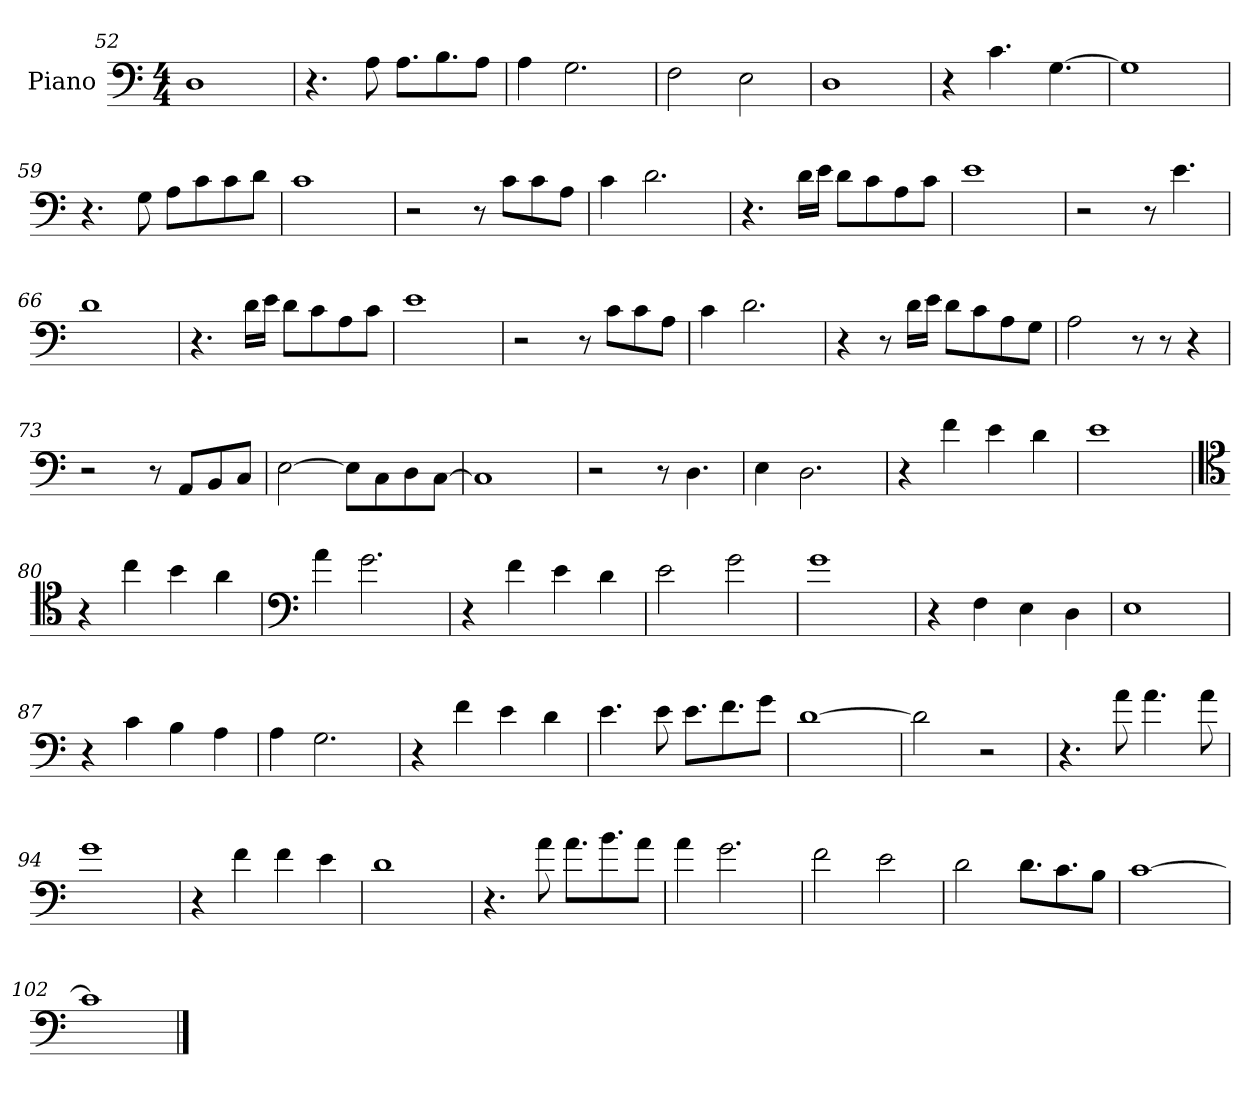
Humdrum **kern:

**kern
*part1
*staff1
*I"Piano
*I'Pno.
*clefF4
*k[]
*M4/4
=52
1D
=53
4.r
8A\
8.A\L
8.B\
8A\J
=54
4A\
2.G\
=55
2F\
2E\
=56
1D
!!LO:LB:g=z
=57
4r
4.c\
[4.G\
=58
1G]
=59
4.r
8G\
8A\L
8c\
8c\
8d\J
=60
1c
=61
2r
8r
8c\L
8c\
8A\J
=62
4c\
2.d\
=63
4.r
16d\LL
16e\JJ
8d\L
8c\
8A\
8c\J
=64
1e
=65
2r
8r
4.e\
=66
1d
!!LO:LB:g=z
=67
4.r
16d\LL
16e\JJ
8d\L
8c\
8A\
8c\J
=68
1e
=69
2r
8r
8c\L
8c\
8A\J
=70
4c\
2.d\
=71
4r
8r
16d\LL
16e\JJ
8d\L
8c\
8A\
8G\J
=72
2A\
8r
8r
4r
=73
2r
8r
8AA/L
8BB/
8C/J
=74
[2E\
8E\L]
8C\
8D\
[8C\J
!!LO:LB:g=z
=75
1C]
=76
2r
8r
4.D\
=77
4E\
2.D\
=78
4r
4f\
4e\
4d\
=79
1e
=80
*clefC4
4r
4cc\
4b\
4a\
=81
*clefF4
4a\
2.g\
=82
4r
4f\
4e\
4d\
=83
2e\
2g\
=84
1g
=85
4r
4F\
4E\
4D\
!!LO:PB:g=z
=86
1E
=87
4r
4c\
4B\
4A\
=88
4A\
2.G\
=89
4r
4f\
4e\
4d\
=90
4.e\
8e\
8.e\L
8.f\
8g\J
=91
[1d
=92
2d\]
2r
=93
4.r
8a\
4.a\
8a\
=94
1g
=95
4r
4f\
4f\
4e\
!!LO:LB:g=z
=96
1d
=97
4.r
8a\
8.a\L
8.b\
8a\J
=98
4a\
2.g\
=99
2f\
2e\
=100
2d\
8.d\L
8.c\
8B\J
=101
[1c
=102
1c]
==
*-
